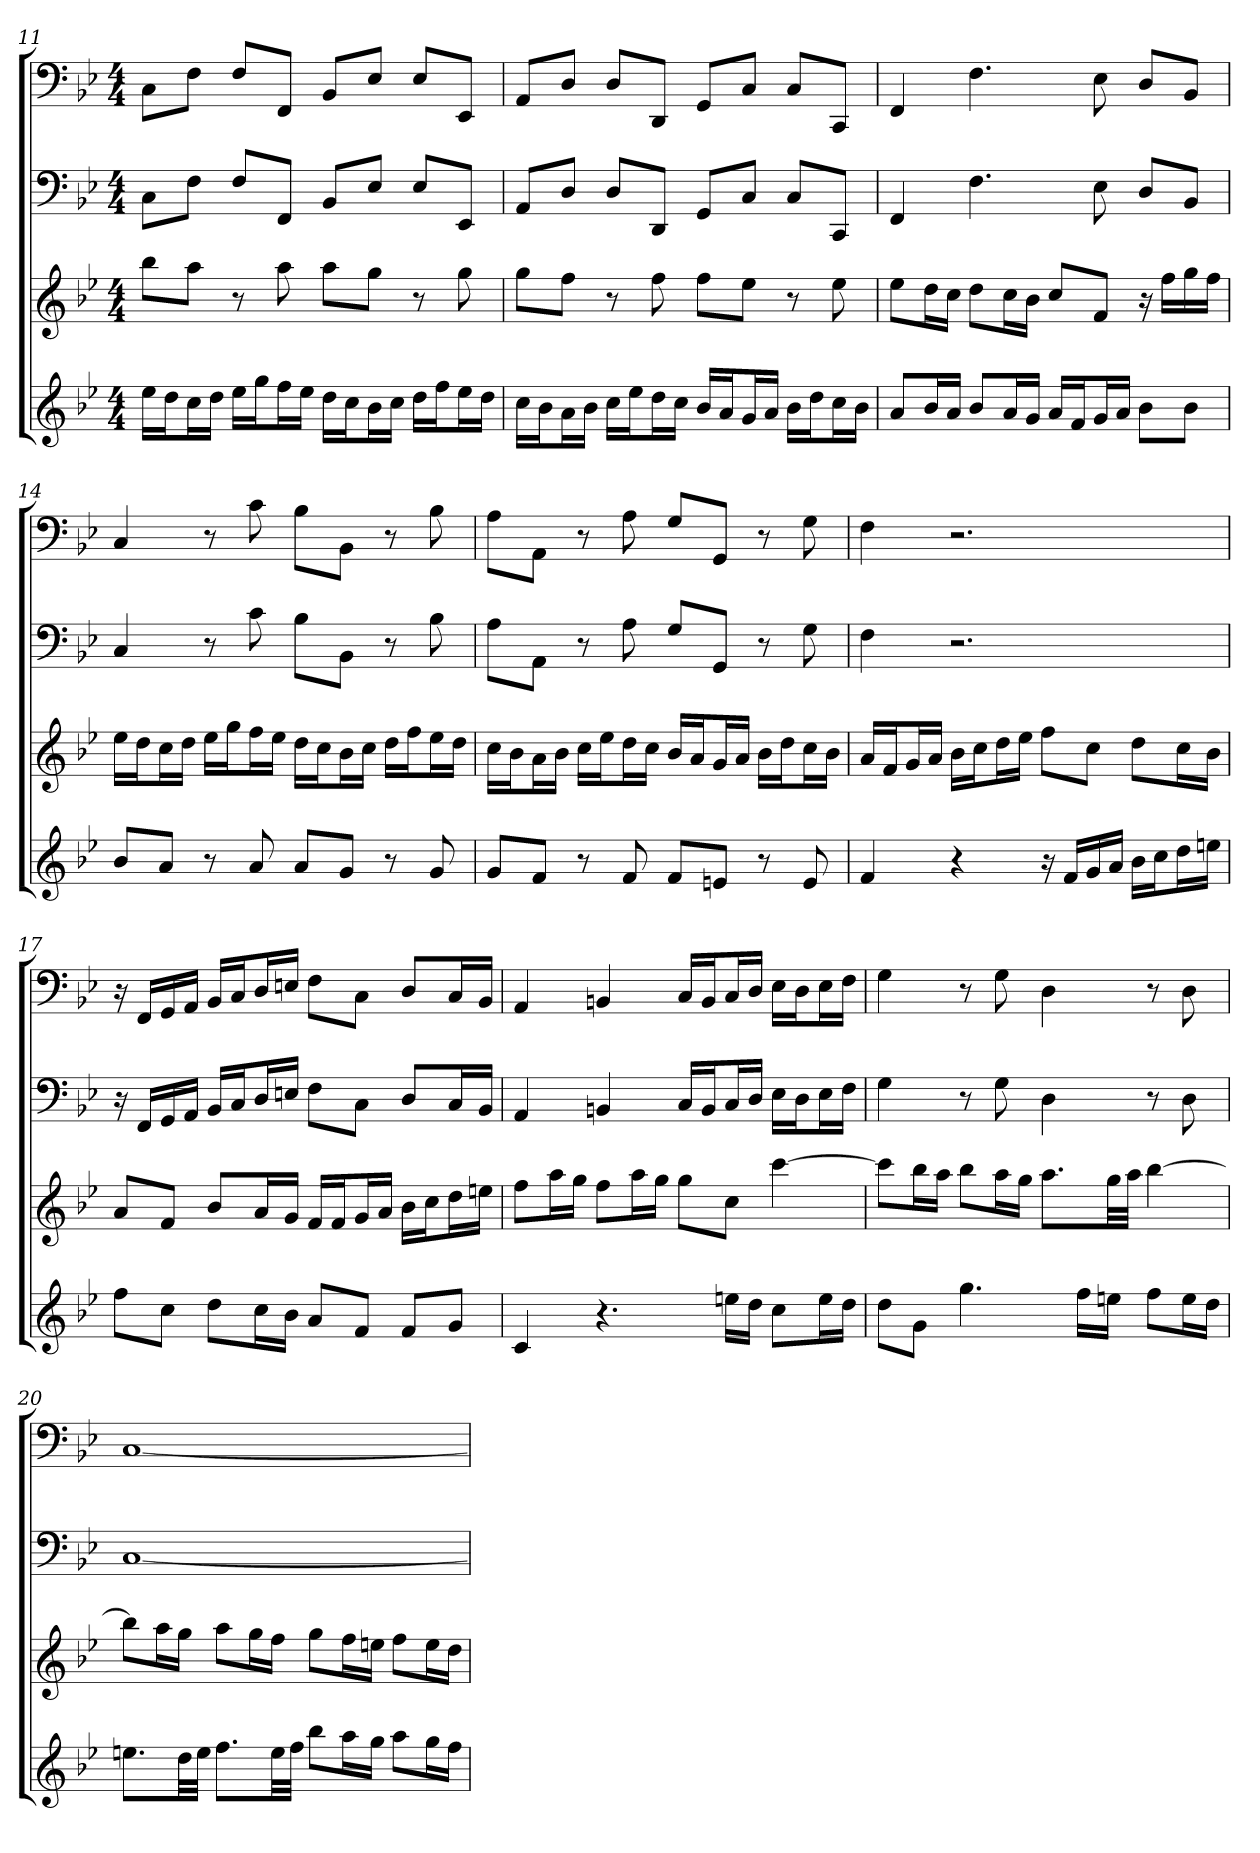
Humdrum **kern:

**kern	**kern	**kern	**kern
*part4	*part3	*part2	*part1
*staff4	*staff3	*staff2	*staff1
*k[b-e-]	*k[b-e-]	*k[b-e-]	*k[b-e-]
*B-:	*B-:	*B-:	*B-:
*M4/4	*M4/4	*M4/4	*M4/4
=11	=11	=11	=11
16ee-LL	8bb-L	8CL	8CL
16ddJ	.	.	.
16ccL	8aaJ	8FJ	8FJ
16ddJJ	.	.	.
16ee-LL	8r	8FL	8FL
16ggJ	.	.	.
16ffL	8aa	8FFJ	8FFJ
16ee-JJ	.	.	.
16ddLL	8aaL	8BB-L	8BB-L
16ccJ	.	.	.
16b-L	8ggJ	8E-J	8E-J
16ccJJ	.	.	.
16ddLL	8r	8E-L	8E-L
16ffJ	.	.	.
16ee-L	8gg	8EE-J	8EE-J
16ddJJ	.	.	.
=12	=12	=12	=12
16ccLL	8ggL	8AAL	8AAL
16b-J	.	.	.
16aL	8ffJ	8DJ	8DJ
16b-JJ	.	.	.
16ccLL	8r	8DL	8DL
16ee-J	.	.	.
16ddL	8ff	8DDJ	8DDJ
16ccJJ	.	.	.
16b-LL	8ffL	8GGL	8GGL
16aJ	.	.	.
16gL	8ee-J	8CJ	8CJ
16aJJ	.	.	.
16b-LL	8r	8CL	8CL
16ddJ	.	.	.
16ccL	8ee-	8CCJ	8CCJ
16b-JJ	.	.	.
=13	=13	=13	=13
8aL	8ee-L	4FF	4FF
16b-L	16ddL	.	.
16aJJ	16ccJJ	.	.
8b-L	8ddL	4.F	4.F
16aL	16ccL	.	.
16gJJ	16b-JJ	.	.
16aLL	8ccL	.	.
16fJ	.	.	.
16gL	8fJ	8E-	8E-
16aJJ	.	.	.
8b-L	16r	8DL	8DL
.	16ffLL	.	.
8b-J	16gg	8BB-J	8BB-J
.	16ffJJ	.	.
=14	=14	=14	=14
8b-L	16ee-LL	4C	4C
.	16ddJ	.	.
8aJ	16ccL	.	.
.	16ddJJ	.	.
8r	16ee-LL	8r	8r
.	16ggJ	.	.
8a	16ffL	8c	8c
.	16ee-JJ	.	.
8aL	16ddLL	8B-L	8B-L
.	16ccJ	.	.
8gJ	16b-L	8BB-J	8BB-J
.	16ccJJ	.	.
8r	16ddLL	8r	8r
.	16ffJ	.	.
8g	16ee-L	8B-	8B-
.	16ddJJ	.	.
=15	=15	=15	=15
8gL	16ccLL	8AL	8AL
.	16b-J	.	.
8fJ	16aL	8AAJ	8AAJ
.	16b-JJ	.	.
8r	16ccLL	8r	8r
.	16ee-J	.	.
8f	16ddL	8A	8A
.	16ccJJ	.	.
8fL	16b-LL	8GL	8GL
.	16aJ	.	.
8enJ	16gL	8GGJ	8GGJ
.	16aJJ	.	.
8r	16b-LL	8r	8r
.	16ddJ	.	.
8e	16ccL	8G	8G
.	16b-JJ	.	.
=16	=16	=16	=16
4f	16aLL	4F	4F
.	16fJ	.	.
.	16gL	.	.
.	16aJJ	.	.
4r	16b-LL	2.r	2.r
.	16ccJ	.	.
.	16ddL	.	.
.	16ee-JJ	.	.
16r	8ffL	.	.
16fLL	.	.	.
16g	8ccJ	.	.
16aJJ	.	.	.
16b-LL	8ddL	.	.
16ccJ	.	.	.
16ddL	16ccL	.	.
16eenJJ	16b-JJ	.	.
=17	=17	=17	=17
8ffL	8aL	16r	16r
.	.	16FFLL	16FFLL
8ccJ	8fJ	16GG	16GG
.	.	16AAJJ	16AAJJ
8ddL	8b-L	16BB-LL	16BB-LL
.	.	16CJ	16CJ
16ccL	16aL	16DL	16DL
16b-JJ	16gJJ	16EnJJ	16EnJJ
8aL	16fLL	8FL	8FL
.	16fJ	.	.
8fJ	16gL	8CJ	8CJ
.	16aJJ	.	.
8fL	16b-LL	8DL	8DL
.	16ccJ	.	.
8gJ	16ddL	16CL	16CL
.	16eenJJ	16BB-JJ	16BB-JJ
=18	=18	=18	=18
4c	8ffL	4AA	4AA
.	16aaL	.	.
.	16ggJJ	.	.
4.r	8ffL	4BBn	4BBn
.	16aaL	.	.
.	16ggJJ	.	.
.	8ggL	16CLL	16CLL
.	.	16BBJ	16BBJ
16eenLL	8ccJ	16CL	16CL
16ddJJ	.	16DJJ	16DJJ
8ccL	[4ccc	16E-LL	16E-LL
.	.	16DJ	16DJ
16eeL	.	16E-L	16E-L
16ddJJ	.	16FJJ	16FJJ
=19	=19	=19	=19
8ddL	8cccL]	4G	4G
8gJ	16bb-L	.	.
.	16aaJJ	.	.
4.gg	8bb-L	8r	8r
.	16aaL	8G	8G
.	16ggJJ	.	.
.	8.aaL	4D	4D
16ffLL	.	.	.
16eenJJ	32ggLL	.	.
.	32aaJJJ	.	.
8ffL	[4bb-	8r	8r
16eeL	.	8D	8D
16ddJJ	.	.	.
=20	=20	=20	=20
8.eenL	8bb-L]	[1C	[1C
.	16aaL	.	.
32ddLL	16ggJJ	.	.
32eeJJJ	.	.	.
8.ffL	8aaL	.	.
.	16ggL	.	.
32eeLL	16ffJJ	.	.
32ffJJJ	.	.	.
8bb-L	8ggL	.	.
16aaL	16ffL	.	.
16ggJJ	16eenJJ	.	.
8aaL	8ffL	.	.
16ggL	16eeL	.	.
16ffJJ	16ddJJ	.	.
=	=	=	=
*-	*-	*-	*-
